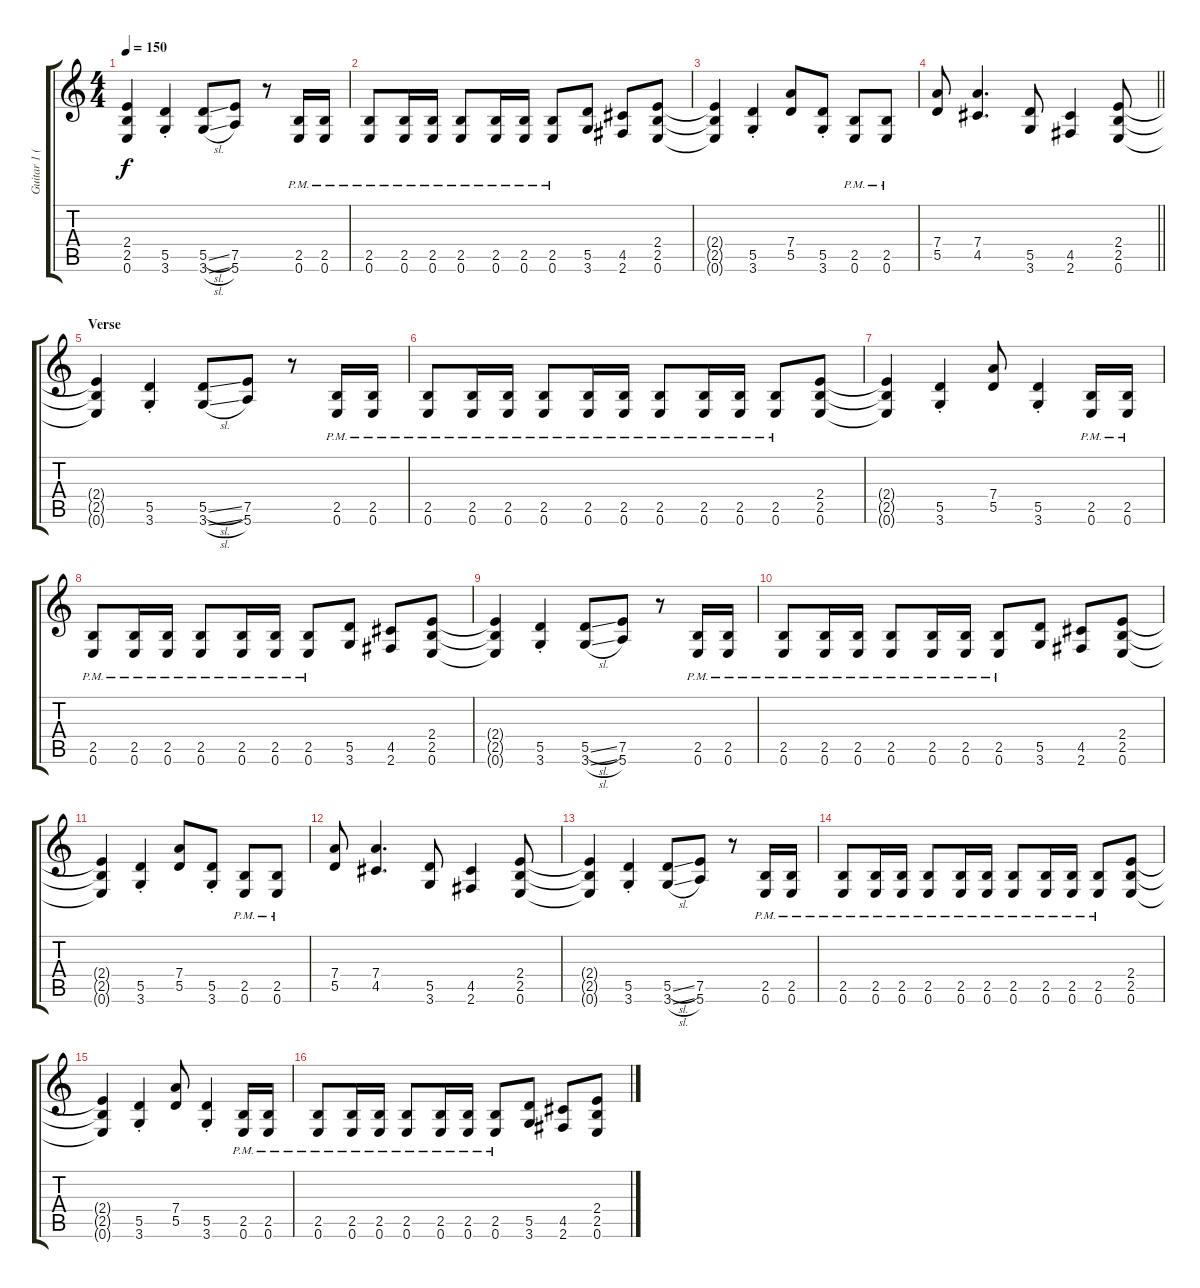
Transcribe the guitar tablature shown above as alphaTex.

\track ("Guitar 1 (Smith)" "Guitar 1 (") {instrument distortionguitar}
\staff {score tabs}
\tuning (E4 B3 G3 D3 A2 E2) {hide}
\ts (4 4)
\tempo 150
\clef g2
\ks c
(2.4{t} 2.5{t} 0.6{t}).4{dy f} (5.5{st} 3.6{st}).4 (5.5{sl} 3.6{sl}).8 (7.5 5.6).8 r.8 (2.5{pm} 0.6{pm}).16 (2.5{pm} 0.6{pm}).16 |
(2.5{pm} 0.6{pm}).8 (2.5{pm} 0.6{pm}).16 (2.5{pm} 0.6{pm}).16 (2.5{pm} 0.6{pm}).8 (2.5{pm} 0.6{pm}).16 (2.5{pm} 0.6{pm}).16 (2.5{pm} 0.6{pm}).8 (5.5 3.6).8 (4.5 2.6).8 (2.4 2.5 0.6).8 |
(2.4{t} 2.5{t} 0.6{t}).4 (5.5{st} 3.6{st}).4 (7.4 5.5).8 (5.5{st} 3.6{st}).8 (2.5{pm} 0.6{pm}).8 (2.5{pm} 0.6{pm}).8 |
\barLineRight lightlight
(7.4 5.5).8 (7.4 4.5).4{d} (5.5 3.6).8 (4.5 2.6).4 (2.4 2.5 0.6).8 |
\section ("" "Verse")
(2.4{t} 2.5{t} 0.6{t}).4 (5.5{st} 3.6{st}).4 (5.5{sl} 3.6{sl}).8 (7.5 5.6).8 r.8 (2.5{pm} 0.6{pm}).16 (2.5{pm} 0.6{pm}).16 |
(2.5{pm} 0.6{pm}).8 (2.5{pm} 0.6{pm}).16 (2.5{pm} 0.6{pm}).16 (2.5{pm} 0.6{pm}).8 (2.5{pm} 0.6{pm}).16 (2.5{pm} 0.6{pm}).16 (2.5{pm} 0.6{pm}).8 (2.5{pm} 0.6{pm}).16 (2.5{pm} 0.6{pm}).16 (2.5{pm} 0.6{pm}).8 (2.4 2.5 0.6).8 |
(2.4{t} 2.5{t} 0.6{t}).4 (5.5{st} 3.6{st}).4 (7.4 5.5).8 (5.5{st} 3.6{st}).4 (2.5{pm} 0.6{pm}).16 (2.5{pm} 0.6{pm}).16 |
(2.5{pm} 0.6{pm}).8 (2.5{pm} 0.6{pm}).16 (2.5{pm} 0.6{pm}).16 (2.5{pm} 0.6{pm}).8 (2.5{pm} 0.6{pm}).16 (2.5{pm} 0.6{pm}).16 (2.5{pm} 0.6{pm}).8 (5.5 3.6).8 (4.5 2.6).8 (2.4 2.5 0.6).8 |
(2.4{t} 2.5{t} 0.6{t}).4 (5.5{st} 3.6{st}).4 (5.5{sl} 3.6{sl}).8 (7.5 5.6).8 r.8 (2.5{pm} 0.6{pm}).16 (2.5{pm} 0.6{pm}).16 |
(2.5{pm} 0.6{pm}).8 (2.5{pm} 0.6{pm}).16 (2.5{pm} 0.6{pm}).16 (2.5{pm} 0.6{pm}).8 (2.5{pm} 0.6{pm}).16 (2.5{pm} 0.6{pm}).16 (2.5{pm} 0.6{pm}).8 (5.5 3.6).8 (4.5 2.6).8 (2.4 2.5 0.6).8 |
(2.4{t} 2.5{t} 0.6{t}).4 (5.5{st} 3.6{st}).4 (7.4 5.5).8 (5.5{st} 3.6{st}).8 (2.5{pm} 0.6{pm}).8 (2.5{pm} 0.6{pm}).8 |
(7.4 5.5).8 (7.4 4.5).4{d} (5.5 3.6).8 (4.5 2.6).4 (2.4 2.5 0.6).8 |
(2.4{t} 2.5{t} 0.6{t}).4 (5.5{st} 3.6{st}).4 (5.5{sl} 3.6{sl}).8 (7.5 5.6).8 r.8 (2.5{pm} 0.6{pm}).16 (2.5{pm} 0.6{pm}).16 |
(2.5{pm} 0.6{pm}).8 (2.5{pm} 0.6{pm}).16 (2.5{pm} 0.6{pm}).16 (2.5{pm} 0.6{pm}).8 (2.5{pm} 0.6{pm}).16 (2.5{pm} 0.6{pm}).16 (2.5{pm} 0.6{pm}).8 (2.5{pm} 0.6{pm}).16 (2.5{pm} 0.6{pm}).16 (2.5{pm} 0.6{pm}).8 (2.4 2.5 0.6).8 |
(2.4{t} 2.5{t} 0.6{t}).4 (5.5{st} 3.6{st}).4 (7.4 5.5).8 (5.5{st} 3.6{st}).4 (2.5{pm} 0.6{pm}).16 (2.5{pm} 0.6{pm}).16 |
(2.5{pm} 0.6{pm}).8 (2.5{pm} 0.6{pm}).16 (2.5{pm} 0.6{pm}).16 (2.5{pm} 0.6{pm}).8 (2.5{pm} 0.6{pm}).16 (2.5{pm} 0.6{pm}).16 (2.5{pm} 0.6{pm}).8 (5.5 3.6).8 (4.5 2.6).8 (2.4 2.5 0.6).8
